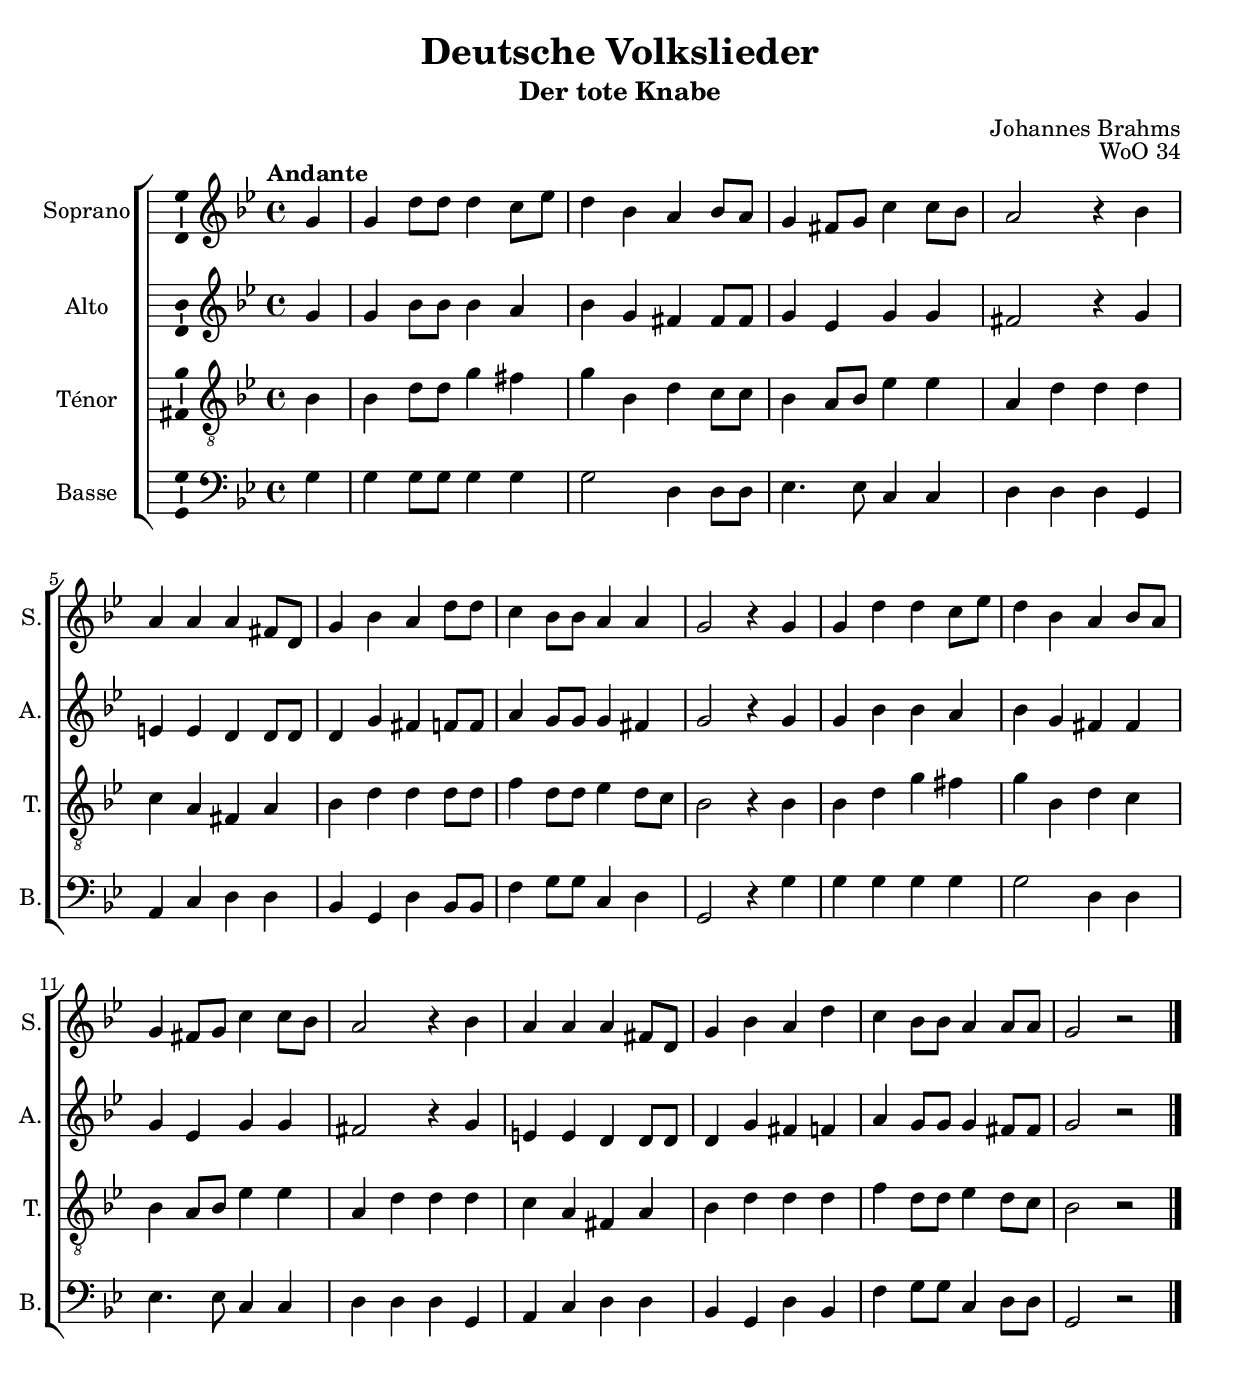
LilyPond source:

\version "2.14.2"
\language "italiano"

\paper {
  system-system-spacing #'padding = #5
}

\header {
  composer = "Johannes Brahms"
  title = "Deutsche Volkslieder"
  subtitle = "Der tote Knabe"
  opus = "WoO 34"
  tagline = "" % no footer
}

global = {
  \key sol \minor
  \time 4/4
  \tempo "Andante" 4 = 85
  \set Score.tempoHideNote = ##t % hide tempo marking
}

crescendo = ^\markup { \italic { cresc. } }
sottoVoce = ^\markup { \italic { sotto voce } }

notesA = {
  \partial 4 sol4 |
  
  sol4 re'8 re re4 do8 mib |
  re4 sib la sib8 la |
  sol4 fad8 sol do4 do8 sib |
  la2 r4 sib |
  la4 la la fad8 re |
  sol4 sib la re8 re |
  do4 sib8 sib la4 la |
  sol2 r4 sol |
  
  sol4 re' re do8 mib |
  re4 sib la sib8 la |
  sol4 fad8 sol do4 do8 sib |
  la2 r4 sib |
  la4 la la fad8 re |
  sol4 sib la re |
  do4 sib8 sib la4 la8 la |
  sol2 r2 |
  
  \bar "|."
}

notesB = {
  \partial 4 sol4 |
  
  sol4 sib8 sib sib4 la |
  sib4 sol fad fad8 fad |
  sol4 mib sol sol |
  fad2 r4 sol |
  mi4 mi re re8 re |
  re4 sol fad fa8 fa |
  la4 sol8 sol sol4 fad |
  sol2 r4 sol |
  
  sol4 sib sib la |
  sib4 sol fad fad |
  sol4 mib sol sol |
  fad2 r4 sol |
  mi4 mi re re8 re |
  re4 sol fad fa |
  la4 sol8 sol sol4 fad8 fad |
  sol2 r2 |
  
  \bar "|."
}

notesC = {
  \partial 4 sib4 |
  
  sib4 re8 re sol4 fad |
  sol4 sib, re do8 do |
  sib4 la8 sib mib4 mib |
  la,4 re re re |
  do4 la fad la |
  sib4 re re re8 re |
  fa4 re8 re mib4 re8 do |
  sib2 r4 sib |
  
  sib4 re sol fad |
  sol4 sib, re do |
  sib4 la8 sib mib4 mib |
  la,4 re re re |
  do4 la fad la |
  sib4 re re re |
  fa4 re8 re mib4 re8 do |
  sib2 r2 |
  
  \bar "|."
}

notesD = {
  \partial 4 sol4 |
  
  sol4 sol8 sol sol4 sol |
  sol2 re4 re8 re |
  mib4. mib8 do4 do |
  re4 re re sol, |
  la4 do re re |
  sib4 sol re' sib8 sib |
  fa'4 sol8 sol do,4 re |
  sol,2 r4 sol' |
  
  sol4 sol sol sol |
  sol2 re4 re |
  mib4. mib8 do4 do |
  re4 re re sol, |
  la4 do re re |
  sib4 sol re' sib |
  fa'4 sol8 sol do,4 re8 re |
  sol,2 r2 |
  
  \bar "|."
}

lyricsA = \lyricmode {

}

lyricsB = \lyricmode {

}

lyricsC = \lyricmode {

}

lyricsD = \lyricmode {

}

\score {
  \new ChoirStaff <<
    \new Staff <<
      \set Staff.midiInstrument = #"choir aahs"
      \new Voice = "Soprano" <<
        \global
        \set Staff.instrumentName = #"Soprano"
        \set Staff.shortInstrumentName = #"S."
        \relative do'' {
          \clef treble
          \notesA
        }
        \addlyrics {
          \lyricsA
        }
      >>
    >>
    \new Staff <<
      \set Staff.midiInstrument = #"choir aahs"
      \new Voice = "Alto" <<
        \global
        \set Staff.instrumentName = #"Alto"
        \set Staff.shortInstrumentName = #"A."
        \relative la' {
          \clef treble
          \notesB
        }
        \addlyrics {
          \lyricsB
        }
      >>
    >>
    \new Staff <<
      \set Staff.midiInstrument = #"choir aahs"
      \new Voice = "Ténor" <<
        \global
        \set Staff.instrumentName = #"Ténor"
        \set Staff.shortInstrumentName = #"T."
        \relative do' {
          \clef "G_8"
          \notesC
        }
        \addlyrics {
          \lyricsC
        }
      >>
    >>
    \new Staff <<
      \set Staff.midiInstrument = #"choir aahs"
      \new Voice = "Basse" <<
        \global
        \set Staff.instrumentName = #"Basse"
        \set Staff.shortInstrumentName = #"B."
        \relative do' {
          \clef bass
          \notesD
        }
        \addlyrics {
          \lyricsD
        }
      >>
    >>
  >>

  \layout {
    \context {
      \Voice
      \consists Ambitus_engraver % display ambitus
    }
  }
}

\score {
  \new ChoirStaff <<
    \new Staff <<
      \set Staff.midiInstrument = #"choir aahs"
      \new Voice = "Soprano" <<
        \global
        \set Staff.instrumentName = #"Soprano"
        \set Staff.shortInstrumentName = #"S."
        \relative do'' {
          \clef treble
          \unfoldRepeats {
            \notesA
          }
        }
      >>
    >>
    \new Staff <<
      \set Staff.midiInstrument = #"choir aahs"
      \new Voice = "Alto" <<
        \global
        \set Staff.instrumentName = #"Alto"
        \set Staff.shortInstrumentName = #"A."
        \relative la' {
          \clef treble
          \unfoldRepeats {
            \notesB
          }
        }
      >>
    >>
    \new Staff <<
      \set Staff.midiInstrument = #"choir aahs"
      \new Voice = "Ténor" <<
        \global
        \set Staff.instrumentName = #"Ténor"
        \set Staff.shortInstrumentName = #"T."
        \relative do' {
          \clef "G_8"
          \unfoldRepeats {
            \notesC
          }
        }
      >>
    >>
    \new Staff <<
      \set Staff.midiInstrument = #"choir aahs"
      \new Voice = "Basse" <<
        \global
        \set Staff.instrumentName = #"Basse"
        \set Staff.shortInstrumentName = #"B."
        \relative do' {
          \clef bass
          \unfoldRepeats {
            \notesD
          }
        }
      >>
    >>
  >>

  \midi { }
}
